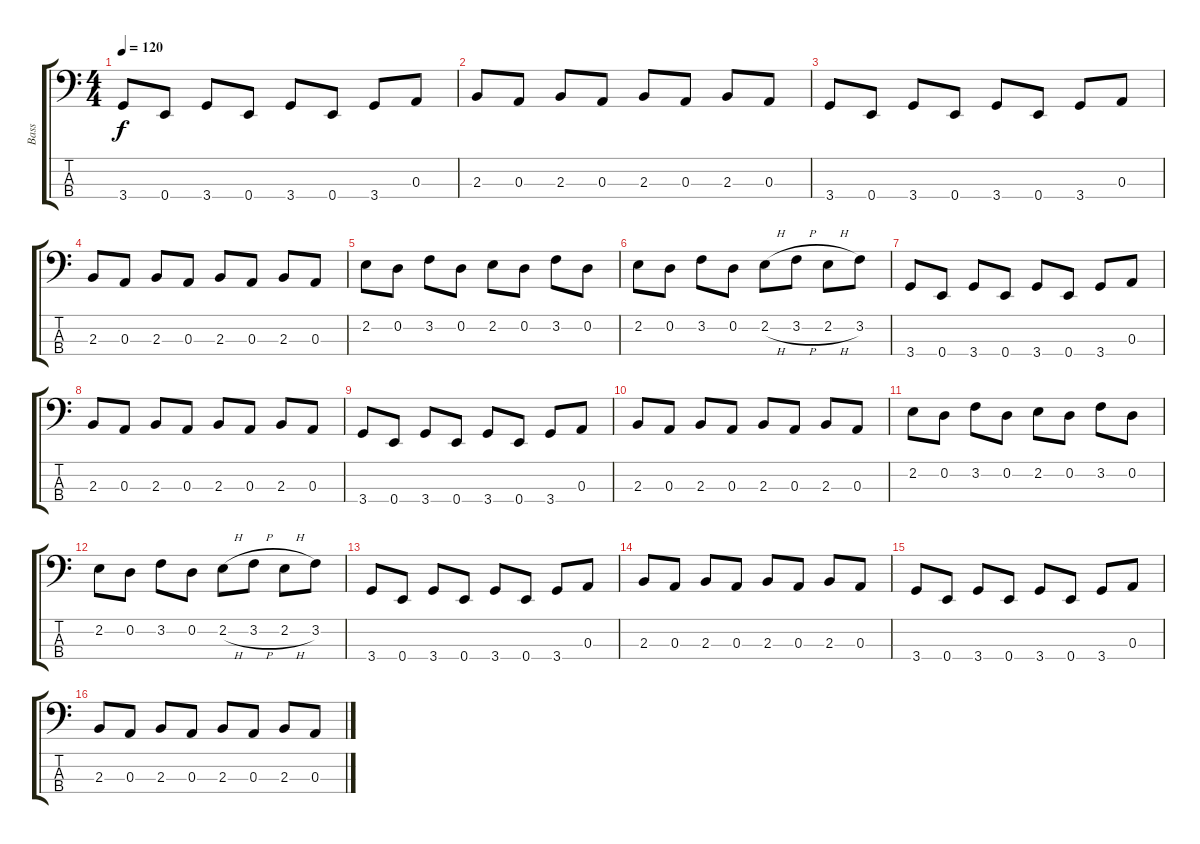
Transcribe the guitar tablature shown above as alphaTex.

\track ("Bass" "Bass") {instrument electricbasspick}
\staff {score tabs}
\tuning (G2 D2 A1 E1) {hide}
\ts (4 4)
\tempo 120
\clef f4
\ks c
3.4.8{dy f instrument electricbasspick} 0.4.8 3.4.8 0.4.8 3.4.8 0.4.8 3.4.8 0.3.8 |
2.3.8 0.3.8 2.3.8 0.3.8 2.3.8 0.3.8 2.3.8 0.3.8 |
3.4.8 0.4.8 3.4.8 0.4.8 3.4.8 0.4.8 3.4.8 0.3.8 |
2.3.8 0.3.8 2.3.8 0.3.8 2.3.8 0.3.8 2.3.8 0.3.8 |
2.2.8 0.2.8 3.2.8 0.2.8 2.2.8 0.2.8 3.2.8 0.2.8 |
2.2.8 0.2.8 3.2.8 0.2.8 2.2{h}.8 3.2{h}.8 2.2{h}.8 3.2.8 |
3.4.8 0.4.8 3.4.8 0.4.8 3.4.8 0.4.8 3.4.8 0.3.8 |
2.3.8 0.3.8 2.3.8 0.3.8 2.3.8 0.3.8 2.3.8 0.3.8 |
3.4.8 0.4.8 3.4.8 0.4.8 3.4.8 0.4.8 3.4.8 0.3.8 |
2.3.8 0.3.8 2.3.8 0.3.8 2.3.8 0.3.8 2.3.8 0.3.8 |
2.2.8 0.2.8 3.2.8 0.2.8 2.2.8 0.2.8 3.2.8 0.2.8 |
2.2.8 0.2.8 3.2.8 0.2.8 2.2{h}.8 3.2{h}.8 2.2{h}.8 3.2.8 |
3.4.8 0.4.8 3.4.8 0.4.8 3.4.8 0.4.8 3.4.8 0.3.8 |
2.3.8 0.3.8 2.3.8 0.3.8 2.3.8 0.3.8 2.3.8 0.3.8 |
3.4.8 0.4.8 3.4.8 0.4.8 3.4.8 0.4.8 3.4.8 0.3.8 |
2.3.8 0.3.8 2.3.8 0.3.8 2.3.8 0.3.8 2.3.8 0.3.8
